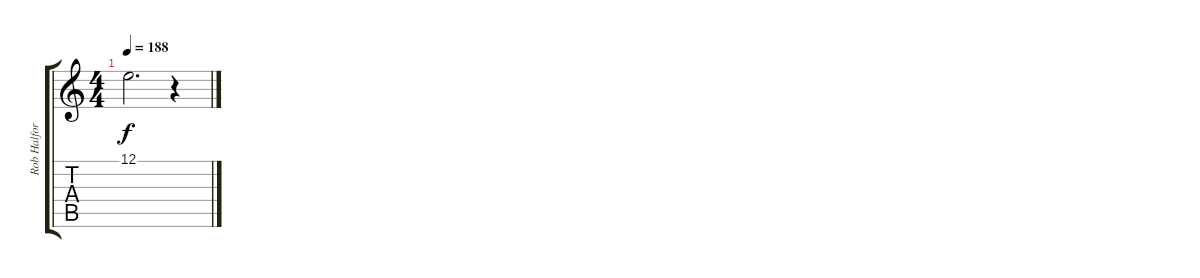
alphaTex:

\track ("Rob Halford" "Rob Halfor") {instrument violin}
\staff {score tabs}
\tuning (E4 B3 G3 D3 A2 E2) {hide}
\ts (4 4)
\tempo 188
\clef g2
\ks c
12.1{t}.2{d dy f} r.4
